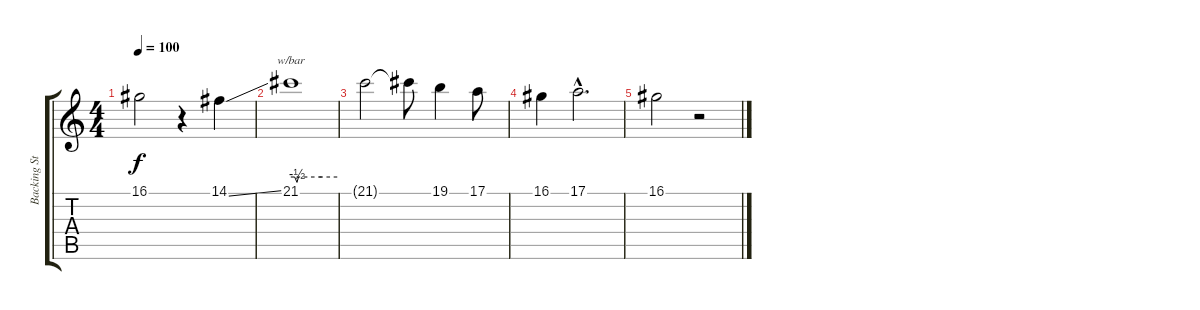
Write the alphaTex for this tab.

\track ("Backing Strings/Vocals" "Backing St") {instrument synthstrings2}
\staff {score tabs}
\tuning (E4 B3 G3 D3 A2 E2) {hide}
\ts (4 4)
\tempo 100
\clef g2
\ks c
16.1.2{dy f} r.4 14.1{ss}.4 |
21.1.1{tbe (custom default 0 0 5 0 8 -2 10 0 40 0 60 0)} |
21.1{t}.2 21.1{t}.8 19.1.4 17.1.8 |
16.1.4 17.1{hac}.2{d} |
16.1.2 r.2
